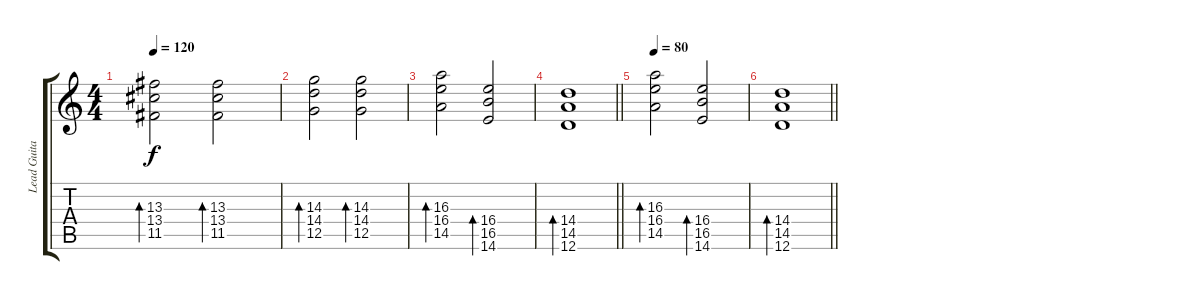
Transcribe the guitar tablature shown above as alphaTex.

\track ("Lead Guitar" "Lead Guita") {instrument distortionguitar}
\staff {score tabs}
\tuning (D4 A3 F3 C3 G2 D2) {hide}
\ts (4 4)
\tempo 120
\clef g2
\ks c
(13.3 13.4 11.5).2{bd 60 dy f} (13.3 13.4 11.5).2{bd 60} |
(14.3 14.4 12.5).2{bd 60} (14.3 14.4 12.5).2{bd 60} |
(16.3 16.4 14.5).2{bd 60} (16.4 16.5 14.6).2{bd 60} |
\barLineRight lightlight
(14.4 14.5 12.6).1{bd 60} |
\section ("" "")
\tempo 80
(16.3 16.4 14.5).2{bd 60} (16.4 16.5 14.6).2{bd 60} |
\barLineRight lightlight
(14.4 14.5 12.6).1{bd 60}
